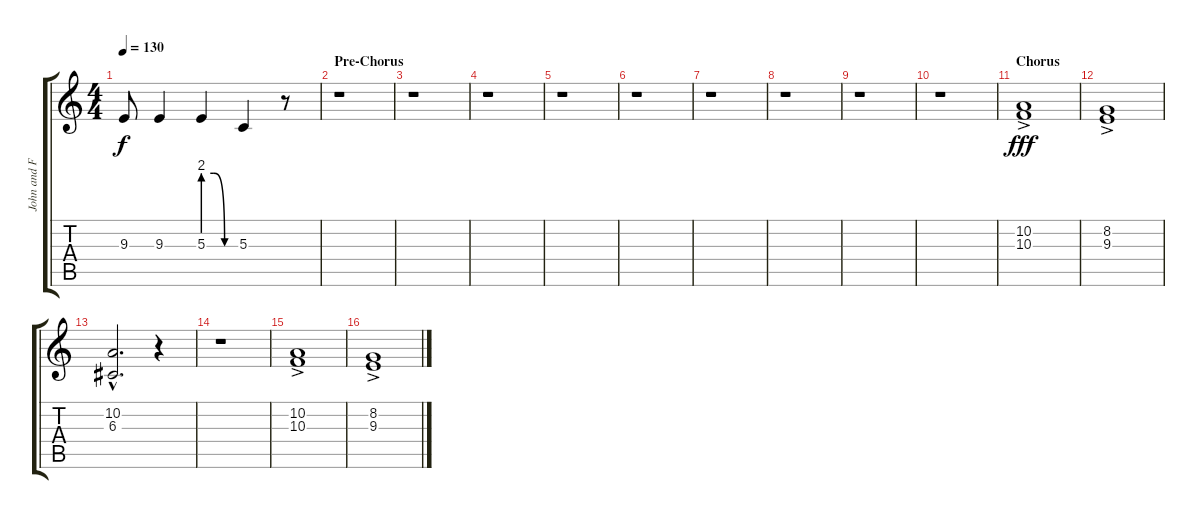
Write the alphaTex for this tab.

\track ("John and Flea Vocals" "John and F") {instrument frenchhorn}
\staff {score tabs}
\tuning (E4 B3 G3 D3 A2 E2) {hide}
\ts (4 4)
\tempo 130
\clef g2
\ks c
9.3{t}.8{dy f} 9.3.4 5.3{be (custom 0 8 20 8 40 0 60 0)}.4 5.3.4 r.8 |
\section ("" "Pre-Chorus")
r.1 |
r.1 |
r.1 |
r.1 |
r.1 |
r.1 |
r.1 |
r.1 |
r.1 |
\section ("" "Chorus")
(10.2 10.3{ac}).1{dy fff} |
(8.2 9.3{ac}).1 |
(10.2{hac} 6.3{hac}).2{d} r.4 |
r.1 |
(10.2 10.3{ac}).1 |
(8.2 9.3{ac}).1
